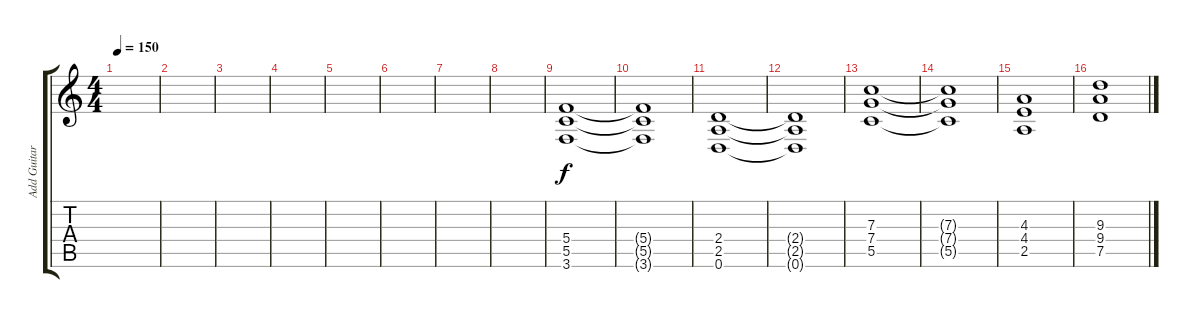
\track ("Add Guitar" "Add Guitar") {instrument distortionguitar}
\staff {score tabs}
\tuning (D4 A3 F3 C3 G2 D2) {hide}
\ts (4 4)
\tempo 150
\clef g2
\ks c
|
|
|
|
|
|
|
|
(5.4 5.5 3.6).1 |
(5.4{t} 5.5{t} 3.6{t}).1 |
(2.4 2.5 0.6).1 |
(2.4{t} 2.5{t} 0.6{t}).1 |
(7.3 7.4 5.5).1 |
(7.3{t} 7.4{t} 5.5{t}).1 |
(4.3 4.4 2.5).1 |
(9.3 9.4 7.5).1
